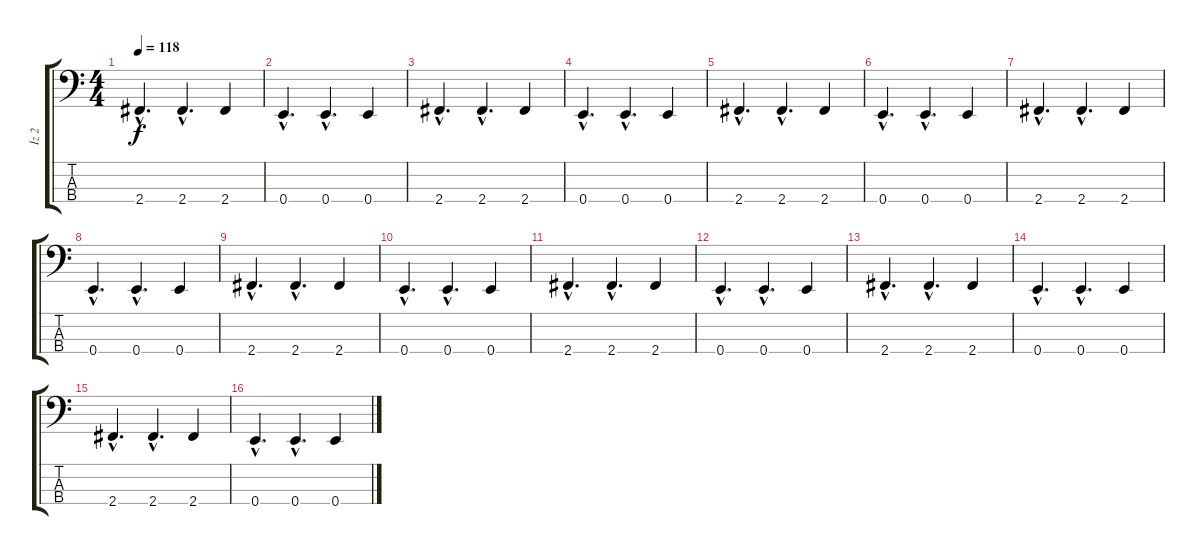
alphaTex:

\track ("İz 2" "İz 2") {instrument electricbassfinger}
\staff {score tabs}
\tuning (G2 D2 A1 E1) {hide}
\ts (4 4)
\tempo 118
\clef f4
\ks c
2.4{hac}.4{d dy f} 2.4{hac}.4{d} 2.4.4 |
0.4{hac}.4{d} 0.4{hac}.4{d} 0.4.4 |
2.4{hac}.4{d} 2.4{hac}.4{d} 2.4.4 |
0.4{hac}.4{d} 0.4{hac}.4{d} 0.4.4 |
2.4{hac}.4{d} 2.4{hac}.4{d} 2.4.4 |
0.4{hac}.4{d} 0.4{hac}.4{d} 0.4.4 |
2.4{hac}.4{d} 2.4{hac}.4{d} 2.4.4 |
0.4{hac}.4{d} 0.4{hac}.4{d} 0.4.4 |
2.4{hac}.4{d} 2.4{hac}.4{d} 2.4.4 |
0.4{hac}.4{d} 0.4{hac}.4{d} 0.4.4 |
2.4{hac}.4{d} 2.4{hac}.4{d} 2.4.4 |
0.4{hac}.4{d} 0.4{hac}.4{d} 0.4.4 |
2.4{hac}.4{d} 2.4{hac}.4{d} 2.4.4 |
0.4{hac}.4{d} 0.4{hac}.4{d} 0.4.4 |
2.4{hac}.4{d} 2.4{hac}.4{d} 2.4.4 |
0.4{hac}.4{d} 0.4{hac}.4{d} 0.4.4
